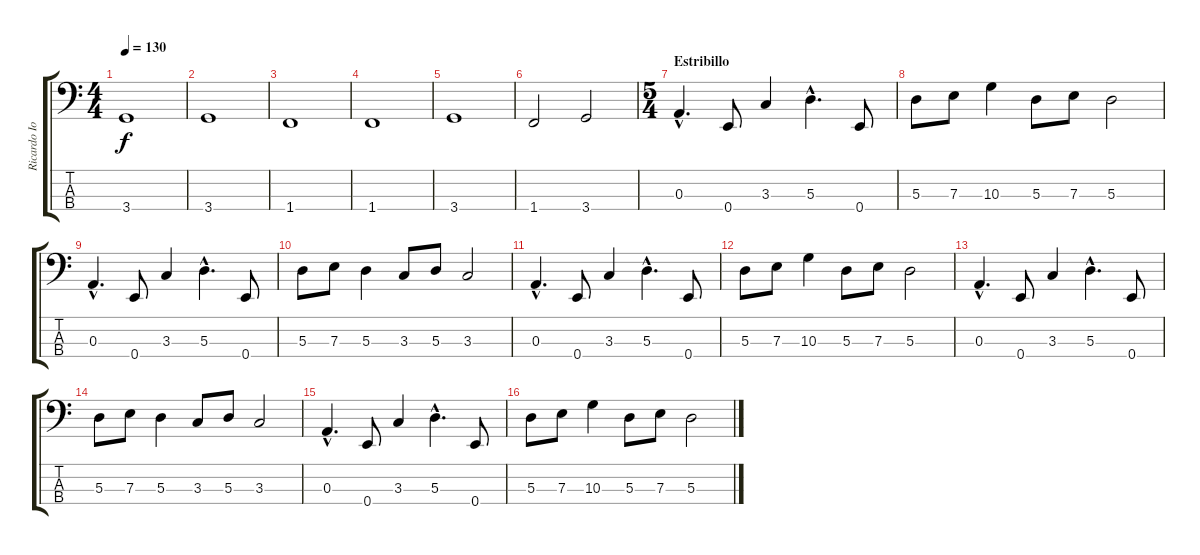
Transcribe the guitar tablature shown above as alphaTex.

\track ("Ricardo Iorio (bajo)" "Ricardo Io") {instrument electricbassfinger}
\staff {score tabs}
\tuning (G2 D2 A1 E1) {hide}
\ts (4 4)
\tempo 130
\clef f4
\ks c
3.4.1{dy f} |
3.4.1 |
1.4.1 |
1.4.1 |
3.4.1 |
1.4.2 3.4.2 |
\ts (5 4)
\section ("" "Estribillo")
0.3{hac}.4{d} 0.4.8 3.3.4 5.3{hac}.4{d} 0.4.8 |
5.3.8 7.3.8 10.3.4 5.3.8 7.3.8 5.3.2 |
0.3{hac}.4{d} 0.4.8 3.3.4 5.3{hac}.4{d} 0.4.8 |
5.3.8 7.3.8 5.3.4 3.3.8 5.3.8 3.3.2 |
0.3{hac}.4{d} 0.4.8 3.3.4 5.3{hac}.4{d} 0.4.8 |
5.3.8 7.3.8 10.3.4 5.3.8 7.3.8 5.3.2 |
0.3{hac}.4{d} 0.4.8 3.3.4 5.3{hac}.4{d} 0.4.8 |
5.3.8{volume 9} 7.3.8 5.3.4 3.3.8 5.3.8 3.3.2 |
0.3{hac}.4{d} 0.4.8 3.3.4 5.3{hac}.4{d} 0.4.8 |
5.3.8 7.3.8 10.3.4 5.3.8 7.3.8 5.3.2
